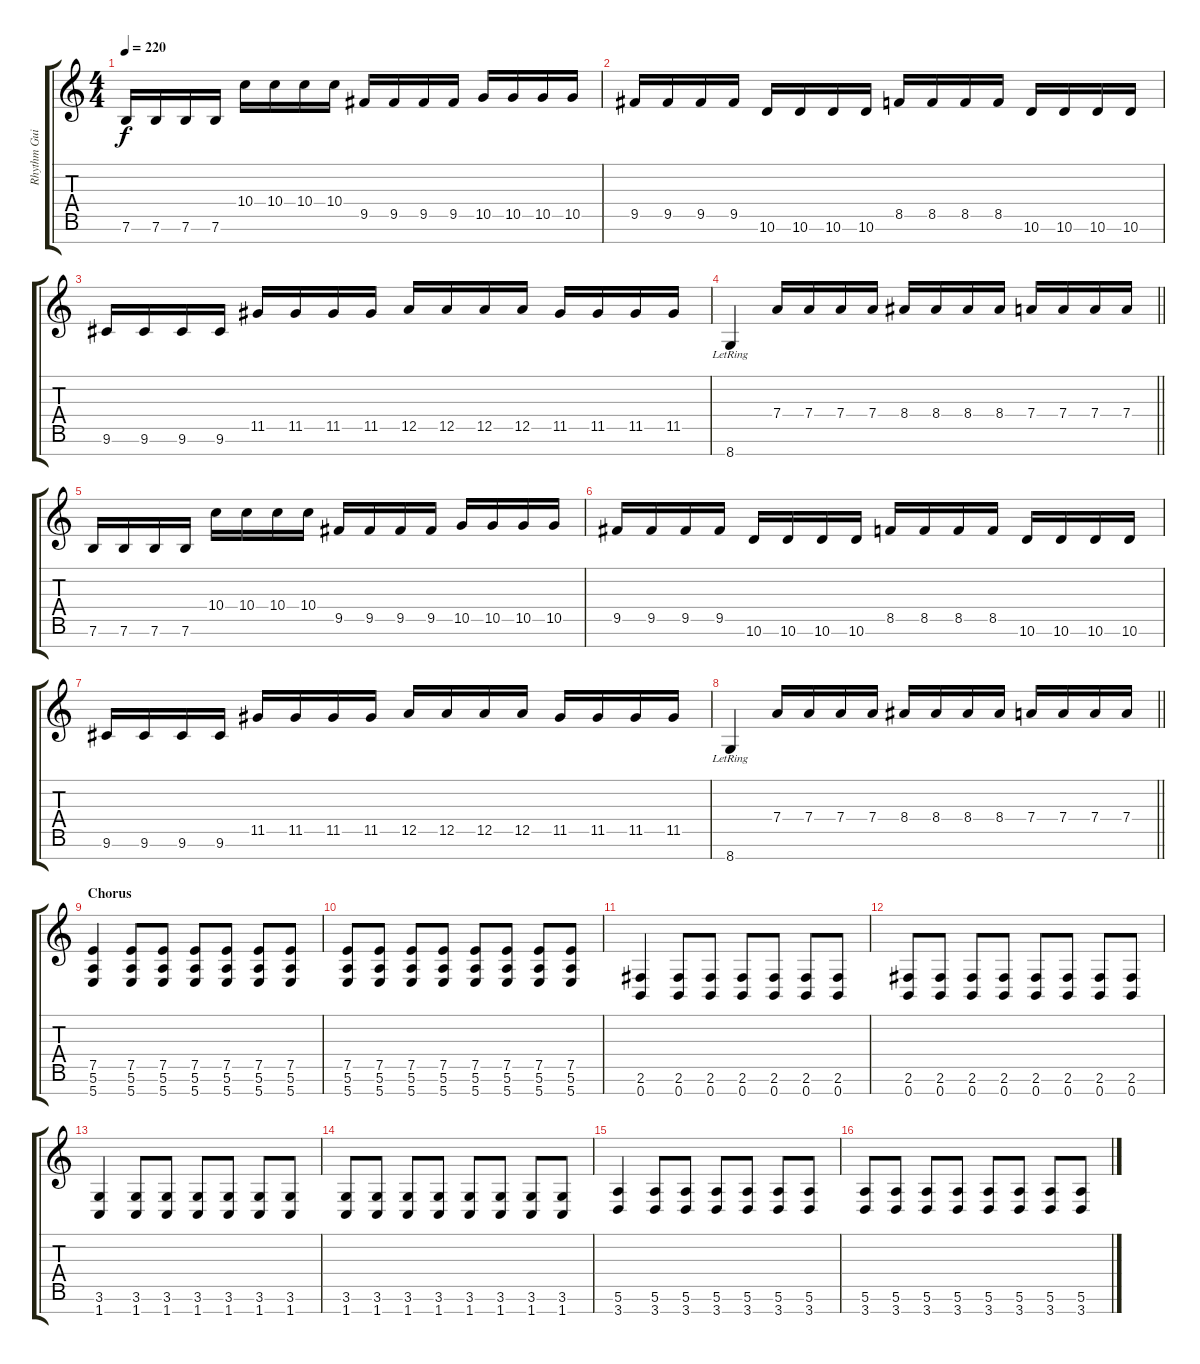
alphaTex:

\track ("Rhythm Guitar 2" "Rhythm Gui") {instrument distortionguitar}
\staff {score tabs}
\tuning (E4 B3 G3 D3 A2 E2 B1) {hide}
\ts (4 4)
\tempo 220
\clef g2
\ks c
7.6.16{dy f} 7.6.16 7.6.16 7.6.16 10.4.16 10.4.16 10.4.16 10.4.16 9.5.16 9.5.16 9.5.16 9.5.16 10.5.16 10.5.16 10.5.16 10.5.16 |
9.5.16 9.5.16 9.5.16 9.5.16 10.6.16 10.6.16 10.6.16 10.6.16 8.5.16 8.5.16 8.5.16 8.5.16 10.6.16 10.6.16 10.6.16 10.6.16 |
9.6.16 9.6.16 9.6.16 9.6.16 11.5.16 11.5.16 11.5.16 11.5.16 12.5.16 12.5.16 12.5.16 12.5.16 11.5.16 11.5.16 11.5.16 11.5.16 |
\barLineRight lightlight
8.7{lr}.4 7.4.16 7.4.16 7.4.16 7.4.16 8.4.16 8.4.16 8.4.16 8.4.16 7.4.16 7.4.16 7.4.16 7.4.16 |
7.6.16 7.6.16 7.6.16 7.6.16 10.4.16 10.4.16 10.4.16 10.4.16 9.5.16 9.5.16 9.5.16 9.5.16 10.5.16 10.5.16 10.5.16 10.5.16 |
9.5.16 9.5.16 9.5.16 9.5.16 10.6.16 10.6.16 10.6.16 10.6.16 8.5.16 8.5.16 8.5.16 8.5.16 10.6.16 10.6.16 10.6.16 10.6.16 |
9.6.16 9.6.16 9.6.16 9.6.16 11.5.16 11.5.16 11.5.16 11.5.16 12.5.16 12.5.16 12.5.16 12.5.16 11.5.16 11.5.16 11.5.16 11.5.16 |
\barLineRight lightlight
8.7{lr}.4 7.4.16 7.4.16 7.4.16 7.4.16 8.4.16 8.4.16 8.4.16 8.4.16 7.4.16 7.4.16 7.4.16 7.4.16 |
\section ("" "Chorus")
(7.5 5.6 5.7).4 (7.5 5.6 5.7).8 (7.5 5.6 5.7).8 (7.5 5.6 5.7).8 (7.5 5.6 5.7).8 (7.5 5.6 5.7).8 (7.5 5.6 5.7).8 |
(7.5 5.6 5.7).8 (7.5 5.6 5.7).8 (7.5 5.6 5.7).8 (7.5 5.6 5.7).8 (7.5 5.6 5.7).8 (7.5 5.6 5.7).8 (7.5 5.6 5.7).8 (7.5 5.6 5.7).8 |
(2.6 0.7).4 (2.6 0.7).8 (2.6 0.7).8 (2.6 0.7).8 (2.6 0.7).8 (2.6 0.7).8 (2.6 0.7).8 |
(2.6 0.7).8 (2.6 0.7).8 (2.6 0.7).8 (2.6 0.7).8 (2.6 0.7).8 (2.6 0.7).8 (2.6 0.7).8 (2.6 0.7).8 |
(3.6 1.7).4 (3.6 1.7).8 (3.6 1.7).8 (3.6 1.7).8 (3.6 1.7).8 (3.6 1.7).8 (3.6 1.7).8 |
(3.6 1.7).8 (3.6 1.7).8 (3.6 1.7).8 (3.6 1.7).8 (3.6 1.7).8 (3.6 1.7).8 (3.6 1.7).8 (3.6 1.7).8 |
(5.6 3.7).4 (5.6 3.7).8 (5.6 3.7).8 (5.6 3.7).8 (5.6 3.7).8 (5.6 3.7).8 (5.6 3.7).8 |
(5.6 3.7).8 (5.6 3.7).8 (5.6 3.7).8 (5.6 3.7).8 (5.6 3.7).8 (5.6 3.7).8 (5.6 3.7).8 (5.6 3.7).8
